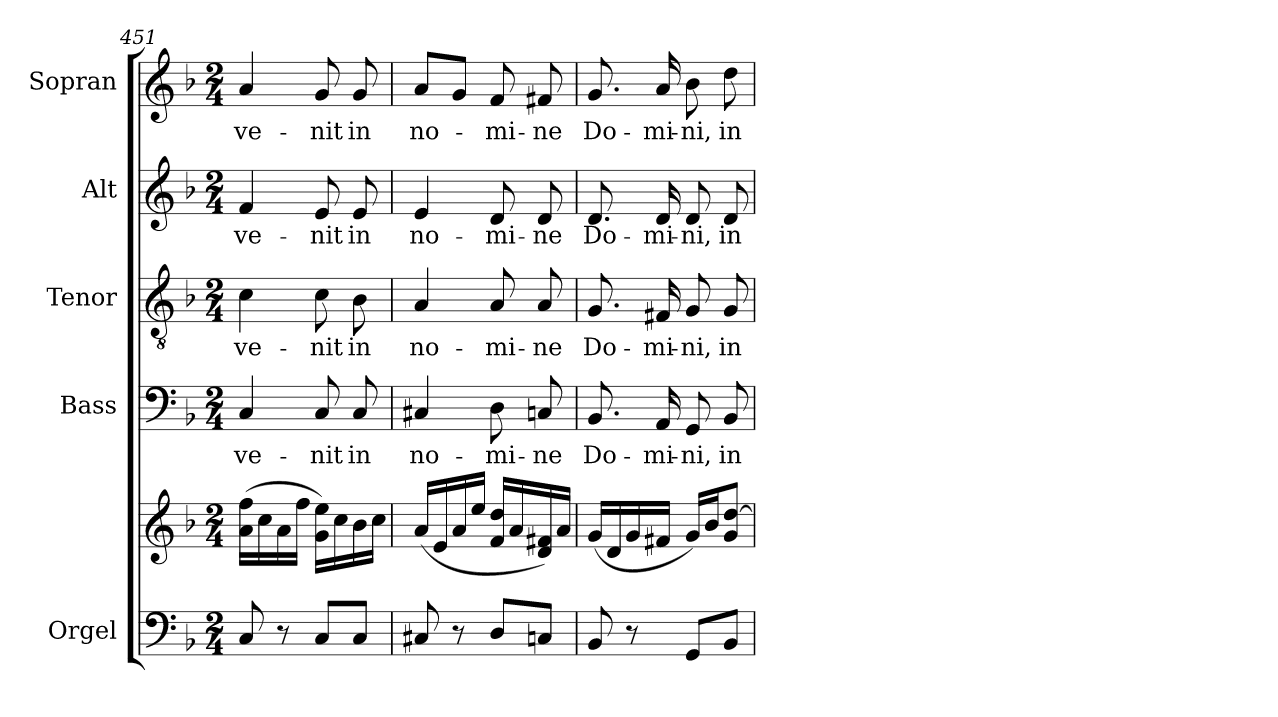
**kern	**kern	**kern	**text	**kern	**text	**kern	**text	**kern	**text
*part5	*part5	*part4	*part4	*part3	*part3	*part2	*part2	*part1	*part1
*staff6	*staff5	*staff4	*staff4	*staff3	*staff3	*staff2	*staff2	*staff1	*staff1
*I"Orgel	*	*I"Bass	*	*I"Tenor	*	*I"Alt	*	*I"Sopran	*
*I'Org.	*	*I'B.	*	*I'T.	*	*I'A.	*	*I'S.	*
*clefF4	*clefG2	*clefF4	*	*clefGv2	*	*clefG2	*	*clefG2	*
*k[b-]	*k[b-]	*k[b-]	*	*k[b-]	*	*k[b-]	*	*k[b-]	*
*F:	*F:	*F:	*	*F:	*	*F:	*	*F:	*
*M2/4	*M2/4	*M2/4	*	*M2/4	*	*M2/4	*	*M2/4	*
=451	=451	=451	=451	=451	=451	=451	=451	=451	=451
!	!	!	!LO:LY:b	!	!LO:LY:b	!	!LO:LY:b	!	!LO:LY:b
8C/	(>16a\ 16ff\LL	4C/	ve-	4c\	ve-	4f/	ve-	4a/	ve-
.	16cc\	.	.	.	.	.	.	.	.
8r	16a\	.	.	.	.	.	.	.	.
.	16ff\JJ	.	.	.	.	.	.	.	.
!	!	!	!LO:LY:b	!	!LO:LY:b	!	!LO:LY:b	!	!LO:LY:b
8C/L	16g\ 16ee\LL)	8C/	-nit	8c\	-nit	8e/	-nit	8g/	-nit
.	16cc\	.	.	.	.	.	.	.	.
!	!	!	!LO:LY:b	!	!LO:LY:b	!	!LO:LY:b	!	!LO:LY:b
8C/J	16b-\	8C/	in	8B-\	in	8e/	in	8g/	in
.	16cc\JJ	.	.	.	.	.	.	.	.
!!LO:PB:g=z
=452	=452	=452	=452	=452	=452	=452	=452	=452	=452
!	!	!	!LO:LY:b	!	!LO:LY:b	!	!LO:LY:b	!	!LO:LY:b
8C#X/	(<16a/LL	4C#X/	no-	4A/	no-	4e/	no-	8a/L	no-
.	16e/	.	.	.	.	.	.	.	.
8r	16a/	.	.	.	.	.	.	8g/J	.
.	16ee/JJ	.	.	.	.	.	.	.	.
!	!	!	!LO:LY:b	!	!LO:LY:b	!	!LO:LY:b	!	!LO:LY:b
8D/L	16f/ 16dd/LL	8D\	-mi-	8A/	-mi-	8d/	-mi-	8f/	-mi-
.	16a/	.	.	.	.	.	.	.	.
!	!	!	!LO:LY:b	!	!LO:LY:b	!	!LO:LY:b	!	!LO:LY:b
8Cn/J	16d/ 16f#X/)	8Cn/	-ne	8A/	-ne	8d/	-ne	8f#X/	-ne
.	16a/JJ	.	.	.	.	.	.	.	.
=453	=453	=453	=453	=453	=453	=453	=453	=453	=453
!	!	!	!LO:LY:b	!	!LO:LY:b	!	!LO:LY:b	!	!LO:LY:b
8BB-/	(<16g/LL	8.BB-/	Do-	8.G/	Do-	8.d/	Do-	8.g/	Do-
.	16d/	.	.	.	.	.	.	.	.
8r	16g/	.	.	.	.	.	.	.	.
!	!	!	!LO:LY:b	!	!LO:LY:b	!	!LO:LY:b	!	!LO:LY:b
.	16f#X/JJ	16AA/	-mi-	16F#X/	-mi-	16d/	-mi-	16a/	-mi-
!	!	!	!LO:LY:b	!	!LO:LY:b	!	!LO:LY:b	!	!LO:LY:b
8GG/L	16g/LL)	8GG/	-ni,	8G/	-ni,	8d/	-ni,	8b-\	-ni,
.	16b-/J	.	.	.	.	.	.	.	.
!	!	!	!LO:LY:b	!	!LO:LY:b	!	!LO:LY:b	!	!LO:LY:b
8BB-/J	8g/ [8dd/J	8BB-/	in	8G/	in	8d/	in	8dd\	in
=	=	=	=	=	=	=	=	=	=
*-	*-	*-	*-	*-	*-	*-	*-	*-	*-
